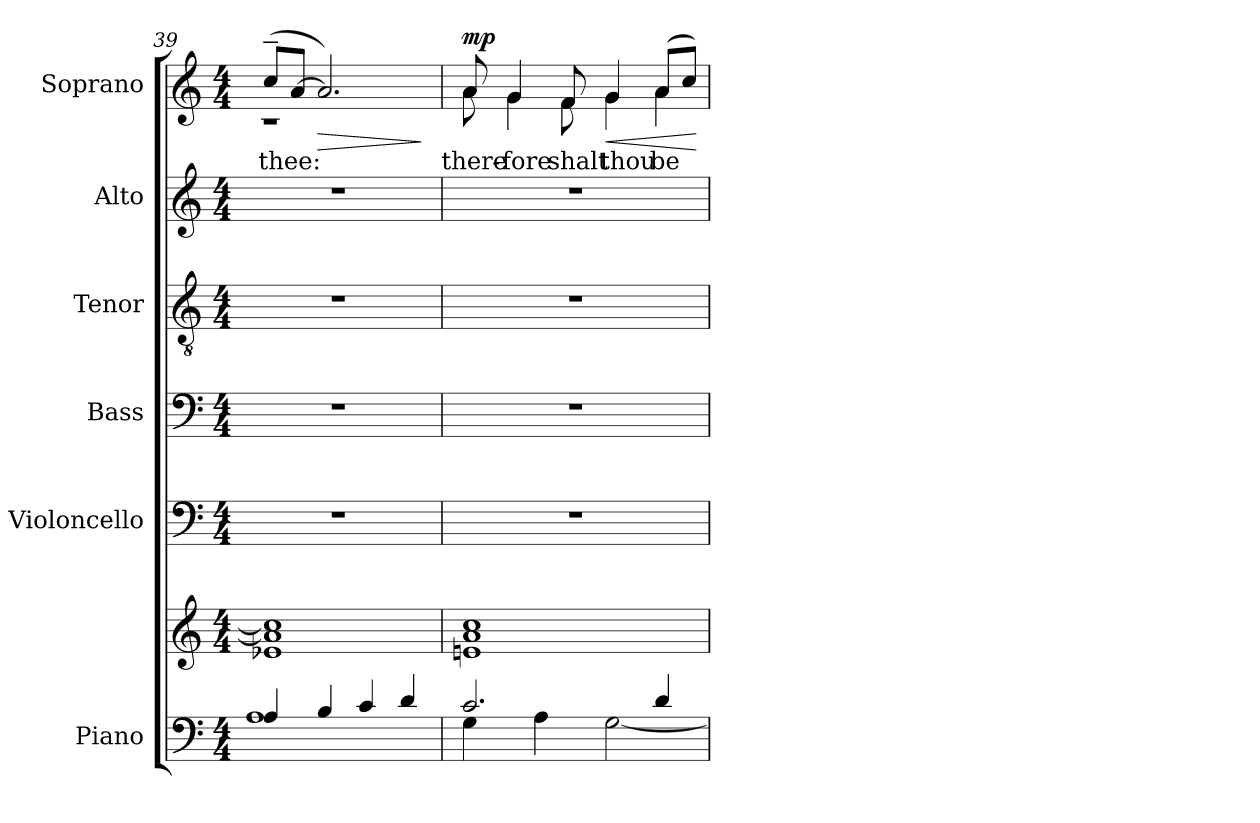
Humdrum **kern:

**kern	**kern	**kern	**kern	**kern	**kern	**kern	**text	**dynam
*part6	*part6	*part5	*part4	*part3	*part2	*part1	*part1	*part1
*staff7	*staff6	*staff5	*staff4	*staff3	*staff2	*staff1	*staff1	*staff1
*I"Piano	*	*I"Violoncello	*I"Bass	*I"Tenor	*I"Alto	*I"Soprano	*	*
*I'Pno	*	*I'Vc.	*	*	*	*	*	*
!!LO:LB:g=z
*clefF4	*clefG2	*clefF4	*clefF4	*clefGv2	*clefG2	*clefG2	*	*
*k[]	*k[]	*k[]	*k[]	*k[]	*k[]	*k[]	*	*
*M4/4	*M4/4	*M4/4	*M4/4	*M4/4	*M4/4	*M4/4	*	*
=39	=39	=39	=39	=39	=39	=39	=39	=39
*^	*	*	*	*	*	*	*	*
!	!	!	!	!	!	!	!	!LO:LY:b	!
*	*	*	*	*	*	*	*^	*	*
4A/	1A	1e-X 1a] 1cc]	1r	1r	1r	1r	(>8cc~/L	1r	thee:	.
.	.	.	.	.	.	.	[8a/J	.	.	.
!	!	!	!	!	!	!	!	!	!	!LO:HP:b
4B/	.	.	.	.	.	.	2.a/])	.	.	>
4c/	.	.	.	.	.	.	.	.	.	.
4d/	.	.	.	.	.	.	.	.	.	.
*v	*v	*	*	*	*	*	*v	*v	*	*
.	.	.	.	.	.	.	.	]
=40	=40	=40	=40	=40	=40	=40	=40	=40
*^	*	*	*	*	*	*	*	*
!	!	!	!	!	!	!	!	!LO:LY:b	!LO:DY:a
*	*	*	*	*	*	*	*^	*	*
2.c/	4G\	1en 1a 1cc	1r	1r	1r	1r	8a/	8a\	there-	mp
!	!	!	!	!	!	!	!	!	!LO:LY:b	!
.	.	.	.	.	.	.	4g/	4g\	-fore	.
.	4A\	.	.	.	.	.	.	.	.	.
!	!	!	!	!	!	!	!	!	!LO:LY:b	!
.	.	.	.	.	.	.	8f/	8f\	shalt	.
!	!	!	!	!	!	!	!	!	!LO:LY:b	!LO:HP:b
.	[2G\	.	.	.	.	.	4g/	4g\	thou	<
!	!	!	!	!	!	!	!	!	!LO:LY:b	!
4d/	.	.	.	.	.	.	(>8a/L	4a\	be	.
.	.	.	.	.	.	.	8cc/J)	.	.	.
*v	*v	*	*	*	*	*	*v	*v	*	*
.	.	.	.	.	.	.	.	[
=	=	=	=	=	=	=	=	=
*-	*-	*-	*-	*-	*-	*-	*-	*-
